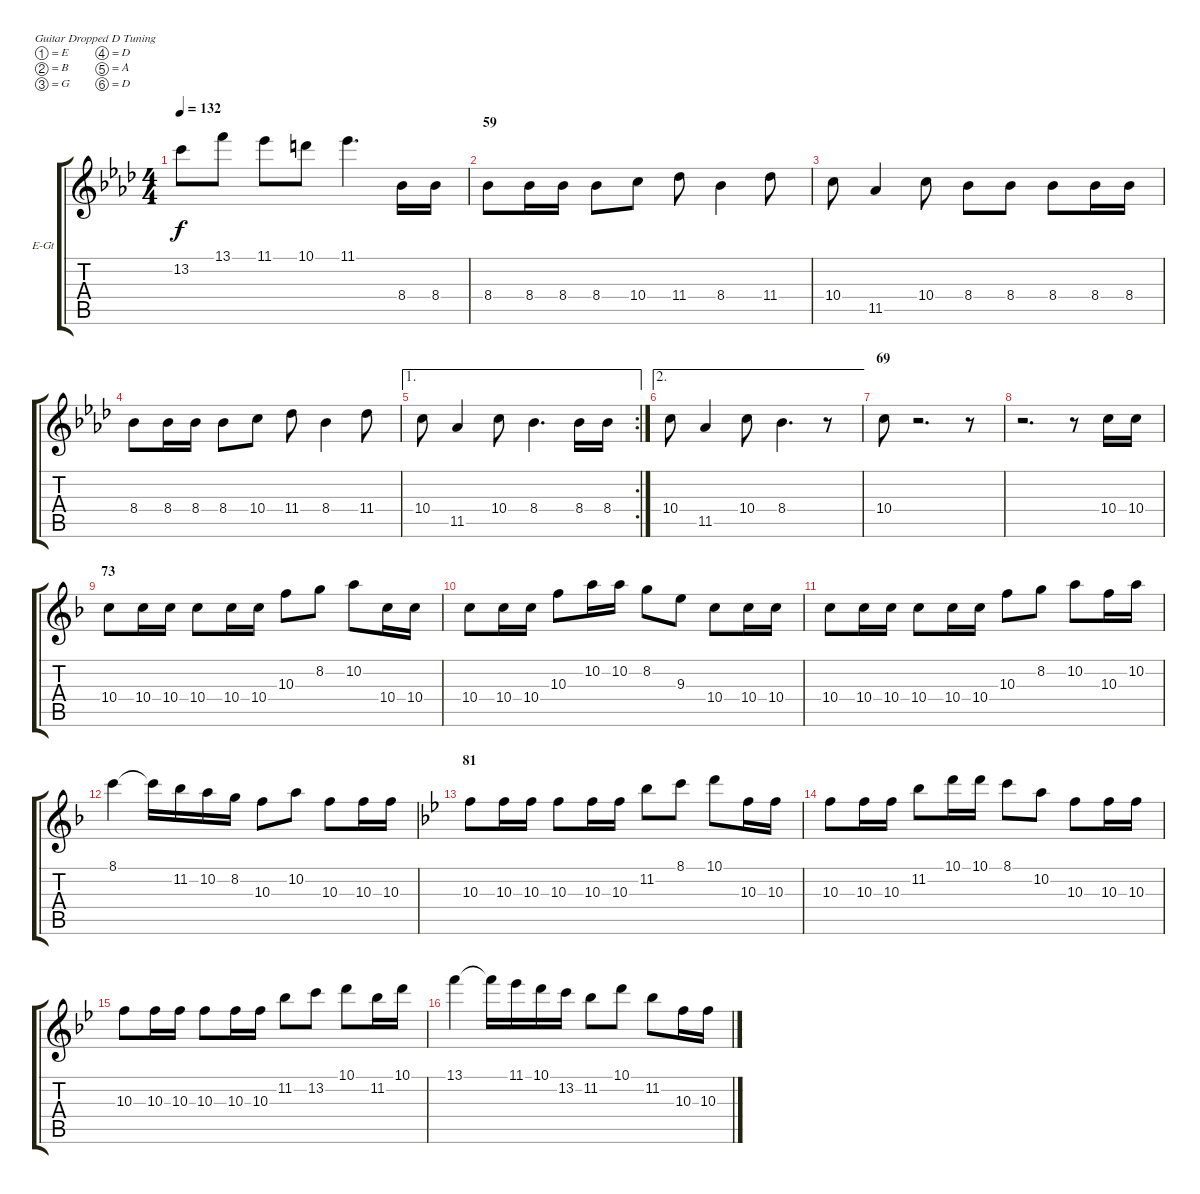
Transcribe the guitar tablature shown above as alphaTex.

\bracketExtendMode groupsimilarinstruments
\firstSystemTrackNameOrientation horizontal
\otherSystemsTrackNameOrientation horizontal
\track ("Guitar" "E-Gt") {instrument distortionguitar}
\staff {score tabs}
\tuning (E4 B3 G3 D3 A2 D2)
\ts (4 4)
\tempo 132
\clef g2
\ks ab
13.2.8{dy f} 13.1.8 11.1.8 10.1.8 11.1.4{d} 8.4.16 8.4.16 |
\section ("" "59")
8.4.8 8.4.16 8.4.16 8.4.8 10.4.8 11.4.8 8.4.4 11.4.8 |
10.4.8 11.5.4 10.4.8 8.4.8 8.4.8 8.4.8 8.4.16 8.4.16 |
8.4.8 8.4.16 8.4.16 8.4.8 10.4.8 11.4.8 8.4.4 11.4.8 |
\ae 1
\rc 2
10.4.8 11.5.4 10.4.8 8.4.4{d} 8.4.16 8.4.16 |
\ae 2
10.4.8 11.5.4 10.4.8 8.4.4{d} r.8 |
\section ("" "69")
10.4.8 r.2{d} r.8 |
r.2{d} r.8 10.4.16 10.4.16 |
\section ("" "73")
\ks f
10.4.8 10.4.16 10.4.16 10.4.8 10.4.16 10.4.16 10.3.8 8.2.8 10.2.8 10.4.16 10.4.16 |
10.4.8 10.4.16 10.4.16 10.3.8 10.2.16 10.2.16 8.2.8 9.3.8 10.4.8 10.4.16 10.4.16 |
10.4.8 10.4.16 10.4.16 10.4.8 10.4.16 10.4.16 10.3.8 8.2.8 10.2.8 10.3.16 10.2.16 |
8.1.4 8.1{t}.16 11.2.16 10.2.16 8.2.16 10.3.8 10.2.8 10.3.8 10.3.16 10.3.16 |
\section ("" "81")
\ks bb
10.3.8 10.3.16 10.3.16 10.3.8 10.3.16 10.3.16 11.2.8 8.1.8 10.1.8 10.3.16 10.3.16 |
10.3.8 10.3.16 10.3.16 11.2.8 10.1.16 10.1.16 8.1.8 10.2.8 10.3.8 10.3.16 10.3.16 |
10.3.8 10.3.16 10.3.16 10.3.8 10.3.16 10.3.16 11.2.8 13.2.8 10.1.8 11.2.16 10.1.16 |
13.1.4 13.1{t}.16 11.1.16 10.1.16 13.2.16 11.2.8 10.1.8 11.2.8 10.3.16 10.3.16
